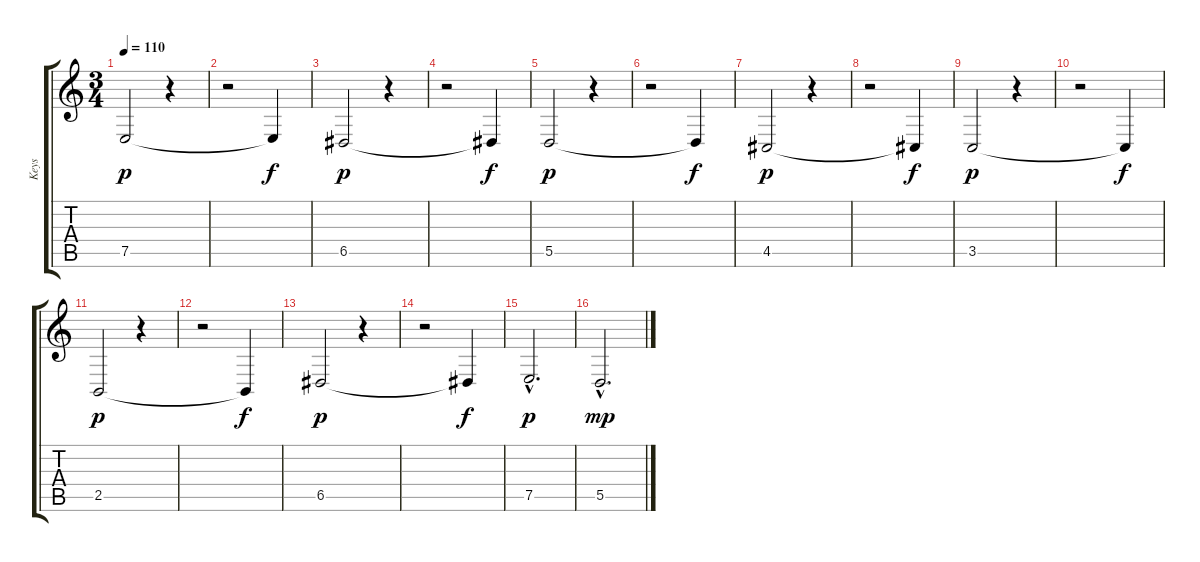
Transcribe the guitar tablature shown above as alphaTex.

\track ("Keys" "Keys") {instrument stringensemble1}
\staff {score tabs}
\tuning (E4 B3 G3 D3 A2 E2) {hide}
\ts (3 4)
\tempo 110
\clef g2
\ks c
7.5.2{dy p instrument stringensemble1} r.4 |
r.2 7.5{t}.4{dy f} |
6.5.2{dy p} r.4 |
r.2 6.5{t}.4{dy f} |
5.5.2{dy p} r.4 |
r.2 5.5{t}.4{dy f} |
4.5.2{dy p} r.4 |
r.2 4.5{t}.4{dy f} |
3.5.2{dy p} r.4 |
r.2 3.5{t}.4{dy f} |
2.5.2{dy p} r.4 |
r.2 2.5{t}.4{dy f} |
6.5.2{dy p} r.4 |
r.2 6.5{t}.4{dy f} |
7.5{hac}.2{d dy p} |
5.5{hac}.2{d dy mp}
